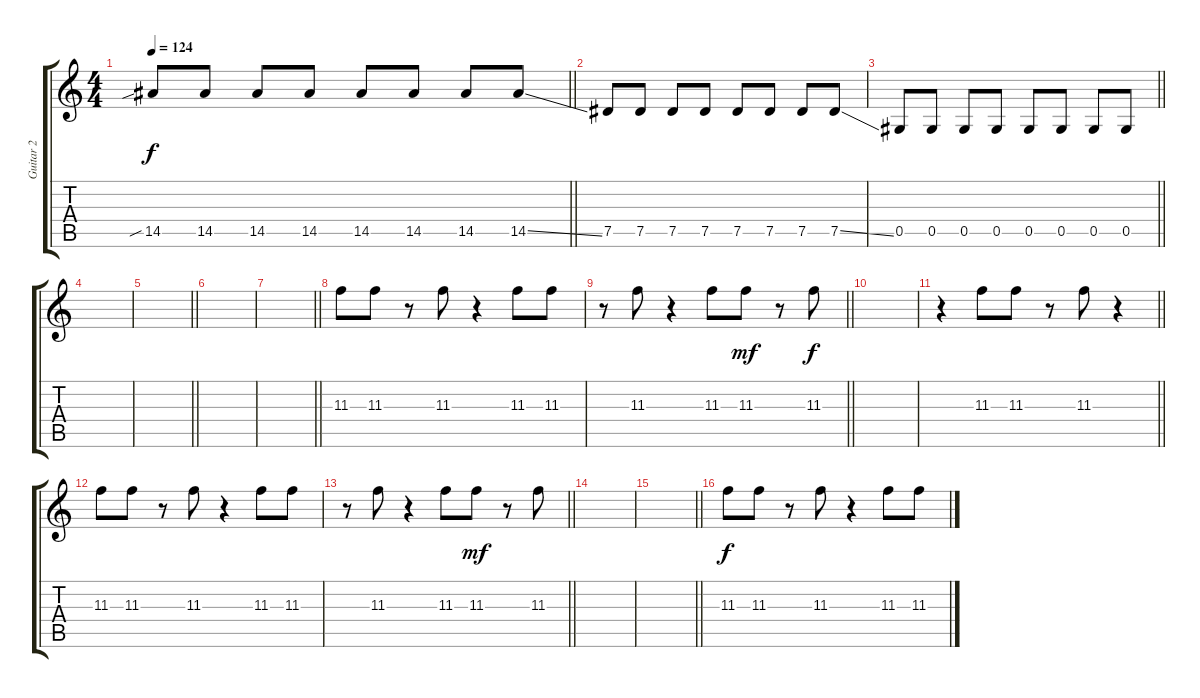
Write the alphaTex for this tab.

\track ("Guitar 2" "Guitar 2") {instrument overdrivenguitar}
\staff {score tabs}
\tuning (Eb4 Bb3 Gb3 Db3 Ab2 Eb2) {hide}
\ts (4 4)
\tempo 124
\clef g2
\barLineRight lightlight
\ks c
14.5{sib}.8{dy f} 14.5.8 14.5.8 14.5.8 14.5.8 14.5.8 14.5.8 14.5{ss}.8 |
7.5.8 7.5.8 7.5.8 7.5.8 7.5.8 7.5.8 7.5.8 7.5{ss}.8 |
\barLineRight lightlight
0.5.8 0.5.8 0.5.8 0.5.8 0.5.8 0.5.8 0.5.8 0.5.8 |
|
\barLineRight lightlight
|
|
\barLineRight lightlight
|
11.3.8{volume 4} 11.3.8 r.8 11.3.8 r.4 11.3.8 11.3.8 |
\barLineRight lightlight
r.8 11.3.8 r.4 11.3.8 11.3.8{dy mf} r.8 11.3.8{dy f} |
|
\barLineRight lightlight
r.4 11.3.8 11.3.8 r.8 11.3.8 r.4 |
11.3.8 11.3.8 r.8 11.3.8 r.4 11.3.8 11.3.8 |
\barLineRight lightlight
r.8 11.3.8 r.4 11.3.8 11.3.8{dy mf} r.8 11.3.8 |
|
\barLineRight lightlight
|
11.3.8{dy f} 11.3.8 r.8 11.3.8 r.4 11.3.8 11.3.8
